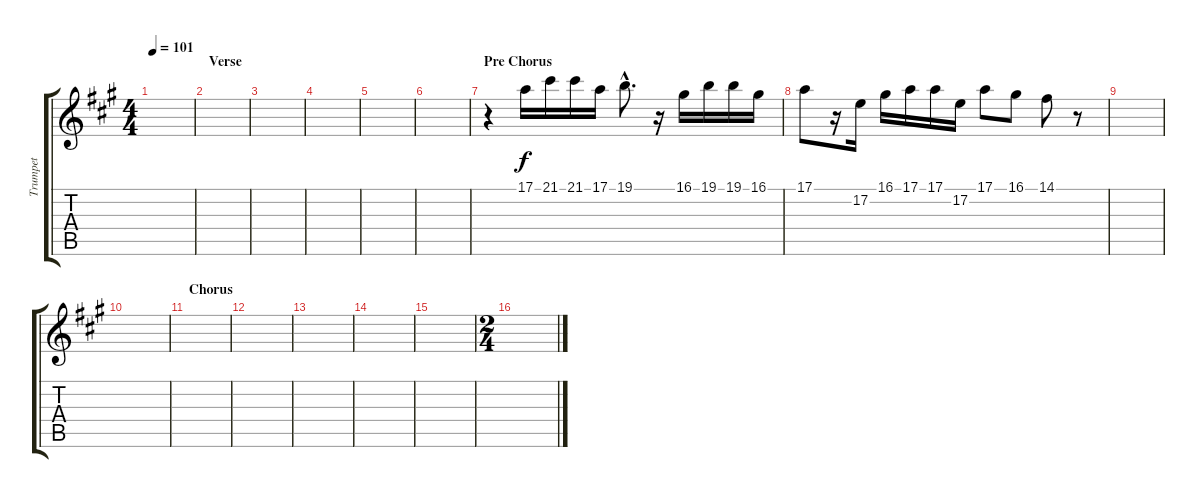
\track ("Trumpet" "Trumpet") {instrument trumpet}
\staff {score tabs}
\tuning (E4 B3 G3 D3 A2 E2) {hide}
\ts (4 4)
\tempo 101
\clef g2
\ks a
|
\section ("" "Verse")
|
|
|
|
|
\section ("" "Pre Chorus")
r.4 17.1.16 21.1.16 21.1.16 17.1.16 19.1{hac}.8{d} r.16 16.1.16 19.1.16 19.1.16 16.1.16 |
17.1.8 r.16 17.2.16 16.1.16 17.1.16 17.1.16 17.2.16 17.1.8 16.1.8 14.1.8 r.8 |
|
|
\section ("" "Chorus")
|
|
|
|
|
\ts (2 4)
